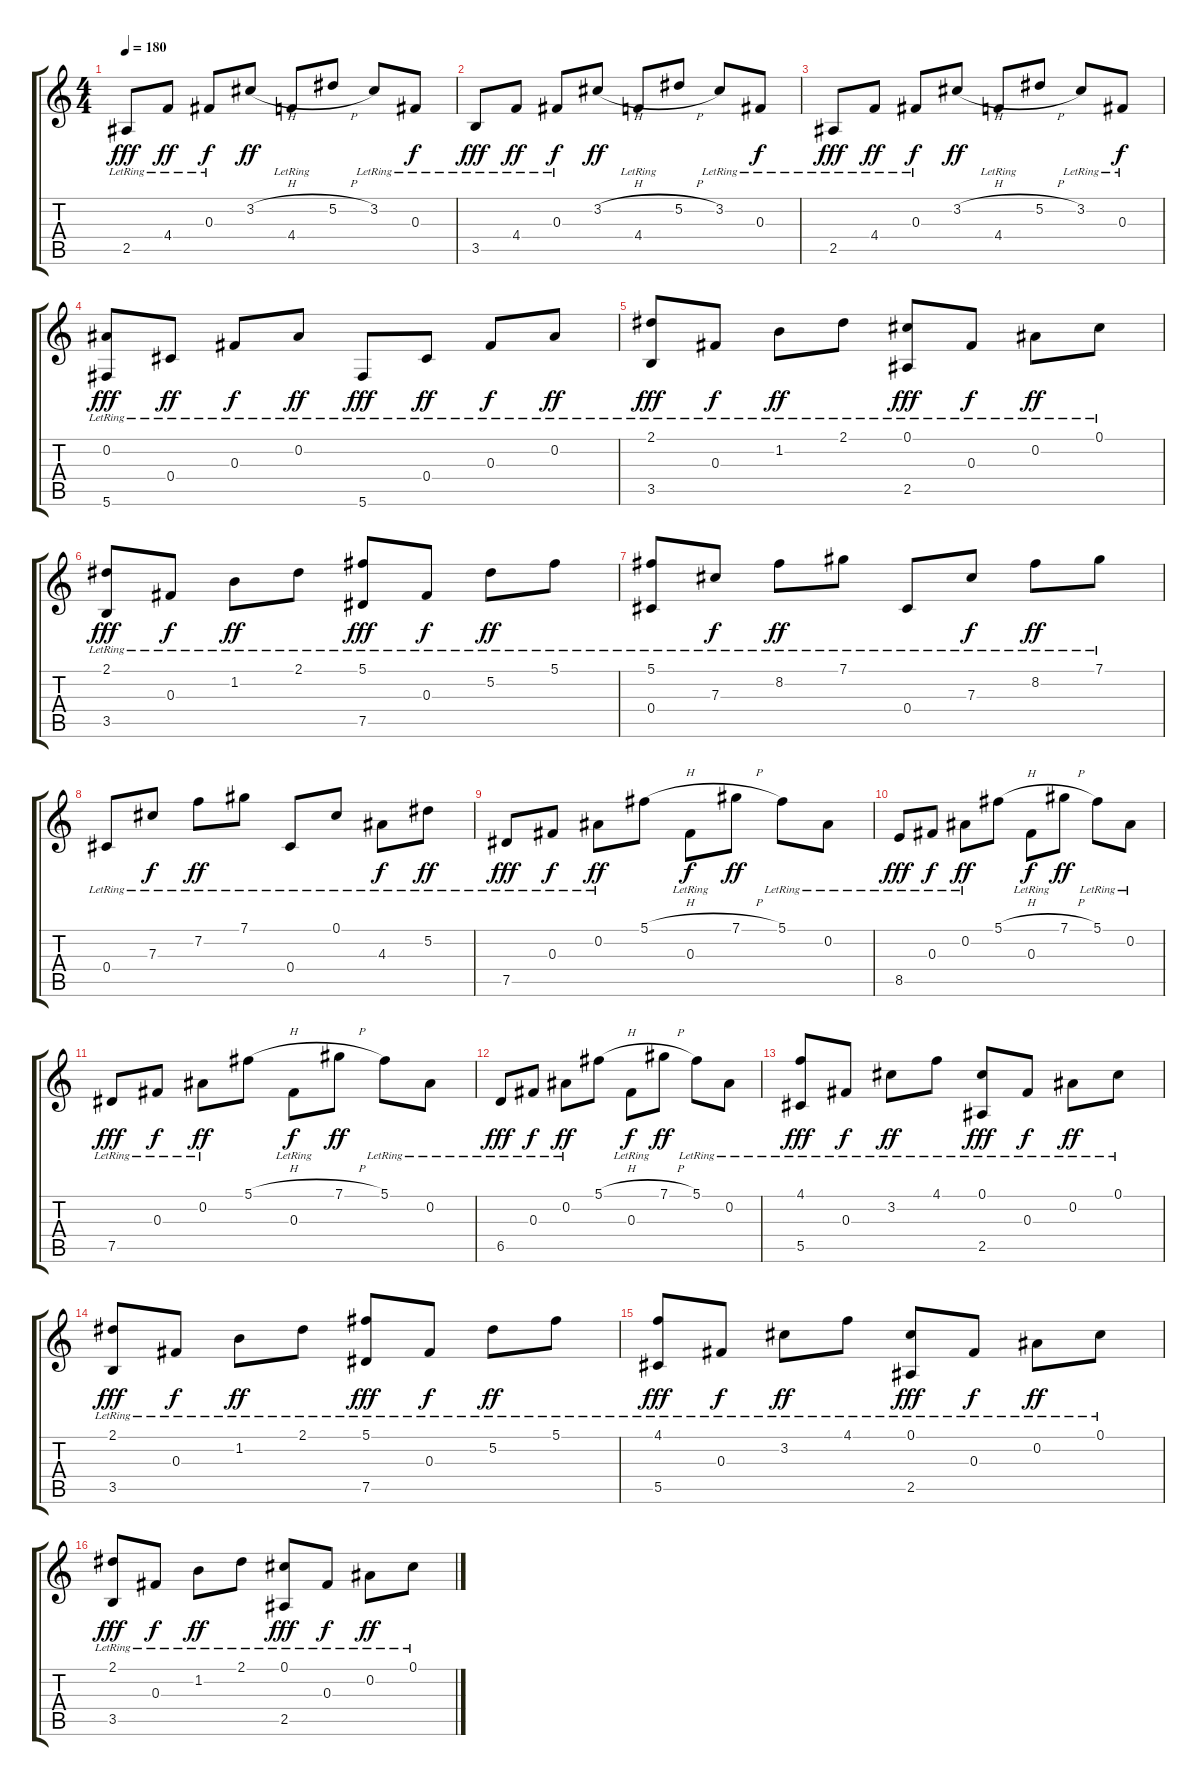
\track "" {instrument acousticguitarsteel}
\staff {score tabs}
\tuning (Db4 Bb3 Gb3 Db3 Ab2 Db2) {hide}
\ts (4 4)
\tempo 180
\clef g2
\ks c
2.5{lr}.8{dy fff} 4.4{lr}.8{dy ff} 0.3{lr}.8{dy f} 3.2{h}.8{dy ff} 4.4{lr}.8 5.2{h}.8 3.2{lr}.8 0.3{lr}.8{dy f} |
3.5{lr}.8{dy fff} 4.4{lr}.8{dy ff} 0.3{lr}.8{dy f} 3.2{h}.8{dy ff} 4.4{lr}.8 5.2{h}.8 3.2{lr}.8 0.3{lr}.8{dy f} |
2.5{lr}.8{dy fff} 4.4{lr}.8{dy ff} 0.3{lr}.8{dy f} 3.2{h}.8{dy ff} 4.4{lr}.8 5.2{h}.8 3.2{lr}.8 0.3{lr}.8{dy f} |
(0.2{lr} 5.6{lr}).8{dy fff} 0.4{lr}.8{dy ff} 0.3{lr}.8{dy f} 0.2{lr}.8{dy ff} 5.6{lr}.8{dy fff} 0.4{lr}.8{dy ff} 0.3{lr}.8{dy f} 0.2{lr}.8{dy ff} |
(2.1{lr} 3.5{lr}).8{dy fff} 0.3{lr}.8{dy f} 1.2{lr}.8{dy ff} 2.1{lr}.8 (0.1{lr} 2.5{lr}).8{dy fff} 0.3{lr}.8{dy f} 0.2{lr}.8{dy ff} 0.1{lr}.8 |
(2.1{lr} 3.5{lr}).8{dy fff} 0.3{lr}.8{dy f} 1.2{lr}.8{dy ff} 2.1{lr}.8 (5.1{lr} 7.5{lr}).8{dy fff} 0.3{lr}.8{dy f} 5.2{lr}.8{dy ff} 5.1{lr}.8 |
(5.1 0.4{lr}).8 7.3{lr}.8{dy f} 8.2{lr}.8{dy ff} 7.1{lr}.8 0.4{lr}.8 7.3{lr}.8{dy f} 8.2{lr}.8{dy ff} 7.1{lr}.8 |
0.4{lr}.8 7.3{lr}.8{dy f} 7.2{lr}.8{dy ff} 7.1{lr}.8 0.4{lr}.8 0.1{lr}.8 4.3{lr}.8{dy f} 5.2{lr}.8{dy ff} |
7.5{lr}.8{dy fff} 0.3{lr}.8{dy f} 0.2{lr}.8{dy ff} 5.1{h}.8 0.3{lr}.8{dy f} 7.1{h}.8{dy ff} 5.1{lr}.8 0.2{lr}.8 |
8.5{lr}.8{dy fff} 0.3{lr}.8{dy f} 0.2{lr}.8{dy ff} 5.1{h}.8 0.3{lr}.8{dy f} 7.1{h}.8{dy ff} 5.1{lr}.8 0.2{lr}.8 |
7.5{lr}.8{dy fff} 0.3{lr}.8{dy f} 0.2{lr}.8{dy ff} 5.1{h}.8 0.3{lr}.8{dy f} 7.1{h}.8{dy ff} 5.1{lr}.8 0.2{lr}.8 |
6.5{lr}.8{dy fff} 0.3{lr}.8{dy f} 0.2{lr}.8{dy ff} 5.1{h}.8 0.3{lr}.8{dy f} 7.1{h}.8{dy ff} 5.1{lr}.8 0.2{lr}.8 |
(4.1{lr} 5.5{lr}).8{dy fff} 0.3{lr}.8{dy f} 3.2{lr}.8{dy ff} 4.1{lr}.8 (0.1{lr} 2.5{lr}).8{dy fff} 0.3{lr}.8{dy f} 0.2{lr}.8{dy ff} 0.1{lr}.8 |
(2.1{lr} 3.5{lr}).8{dy fff} 0.3{lr}.8{dy f} 1.2{lr}.8{dy ff} 2.1{lr}.8 (5.1{lr} 7.5{lr}).8{dy fff} 0.3{lr}.8{dy f} 5.2{lr}.8{dy ff} 5.1{lr}.8 |
(4.1{lr} 5.5{lr}).8{dy fff} 0.3{lr}.8{dy f} 3.2{lr}.8{dy ff} 4.1{lr}.8 (0.1{lr} 2.5{lr}).8{dy fff} 0.3{lr}.8{dy f} 0.2{lr}.8{dy ff} 0.1{lr}.8 |
(2.1{lr} 3.5{lr}).8{dy fff} 0.3{lr}.8{dy f} 1.2{lr}.8{dy ff} 2.1{lr}.8 (0.1{lr} 2.5{lr}).8{dy fff} 0.3{lr}.8{dy f} 0.2{lr}.8{dy ff} 0.1{lr}.8
